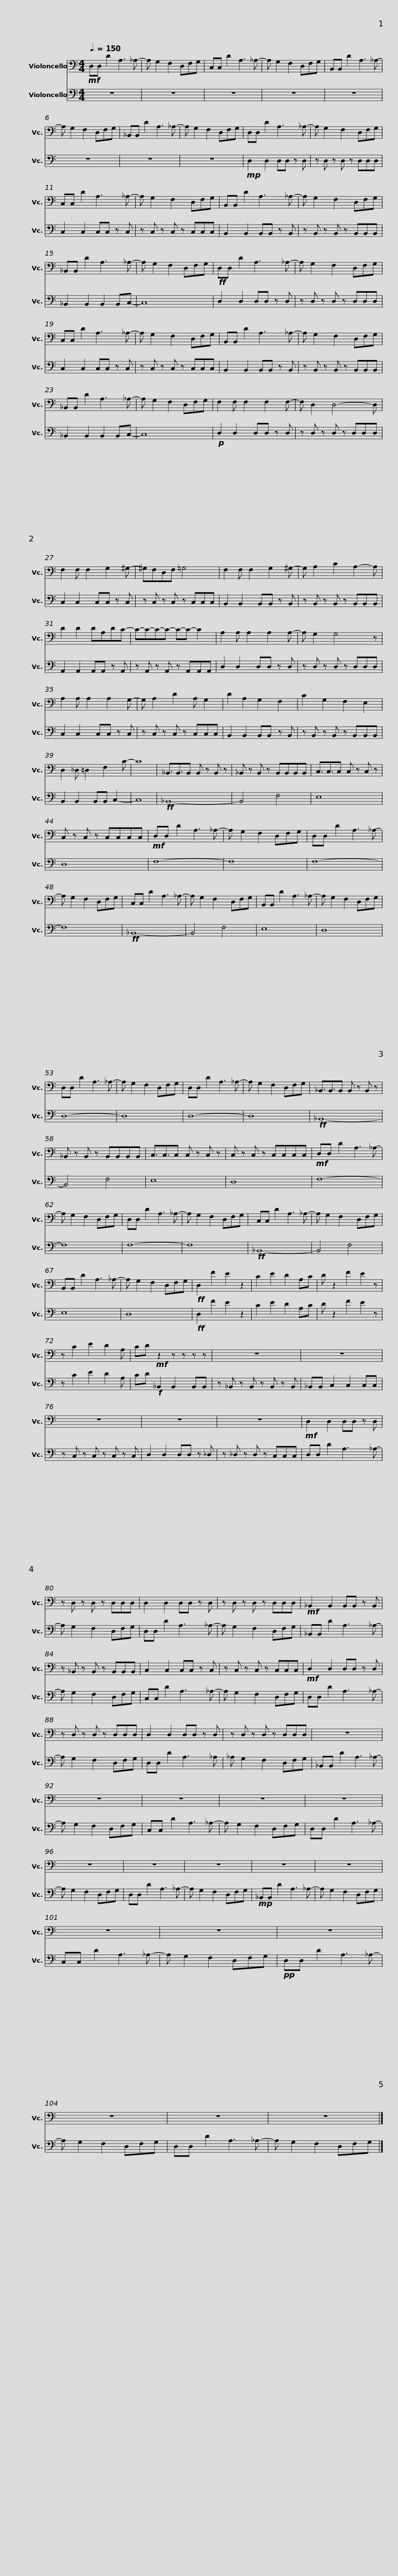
X:1
%%score 1 2
L:1/8
Q:3/8=150
M:4/4
I:linebreak $
K:C
V:1 bass
V:2 bass
V:1
!mf! D,D, D2 A,3 _A,- | A, G,2 F,2 D,F,G, | C,C, D2 A,3 _A,- | A, G,2 F,2 D,F,G, | B,,B,, D2 A,3 _A,- | %5
 A, G,2 F,2 D,F,G, |$ _B,,B,, D2 A,3 _A,- | A, G,2 F,2 D,F,G, | D,D, D2 A,3 _A,- | A, G,2 F,2 D,F,G, | %10
 C,C, D2 A,3 _A,- | A, G,2 F,2 D,F,G, |$ B,,B,, D2 A,3 _A,- | A, G,2 F,2 D,F,G, | _B,,B,, D2 A,3 _A,- | %15
 A, G,2 F,2 D,F,G, |!ff! D,D, D2 A,3 _A,- | A, G,2 F,2 D,F,G, |$ C,C, D2 A,3 _A,- | A, G,2 F,2 D,F,G, | %20
 B,,B,, D2 A,3 _A,- | A, G,2 F,2 D,F,G, | _B,,B,, D2 A,3 _A,- | A, G,2 F,2 D,F,G, |$ F,2 F, F,2 F,2 F,- | %25
 F, D,2 D,4- D, | F,2 F, F,2 G,2 ^G,- | ^G,F,D,F, =G,4 | F,2 F, F,2 G,2 ^G,- |$ G, A,2 C2 A,2- A, | %30
 D2 D2 DA,DC- | C-C-C-C- C-C- C2 | A,2 A, A,2 A,2 A,- | A, G,2 G,4 z |$ A,2 A, A,2 A,2 G,- | %35
 G, A,2 D2 A, G,2 | D2 A,2 G,2 F,2 | C2 G,2 F,2 E,2 | D,2 _D, =D,2 F,2 C- | C8 |$ %40
 _B,,3/2B,,3/2B,, B,, z B,, z | _B,, z B,, z B,,B,,B,,B,, | C,3/2C,3/2C, C, z C, z | C, z C, z C,C,C,C, |!mf! D,D, D2 A,3 _A,- |$ %45
 A, G,2 F,2 D,F,G, | D,D, D2 A,3 _A,- | A, G,2 F,2 D,F,G, | C,C, D2 A,3 _A,- | A, G,2 F,2 D,F,G, | %50
 B,,B,, D2 A,3 _A,- | A, G,2 F,2 D,F,G, |$ D,D, D2 A,3 _A,- | A, G,2 F,2 D,F,G, | D,D, D2 A,3 _A,- | %55
 A, G,2 F,2 D,F,G, | _B,,3/2B,,3/2B,, B,, z B,, z | _B,, z B,, z B,,B,,B,,B,, |$ C,3/2C,3/2C, C, z C, z | C, z C, z C,C,C,C, | %60
!mf! D,D, D2 A,3 _A,- | A, G,2 F,2 D,F,G, | D,D, D2 A,3 _A,- | A, G,2 F,2 D,F,G, |$ C,C, D2 A,3 _A,- | %65
 A, G,2 F,2 D,F,G, | B,,B,, D2 A,3 _A,- | A, G,2 F,2 D,F,G, |!ff! D,2 F2 E2 z2 | C2 E2 D2 A,C | %70
 D z2 F2 E2 z |$ z C2 E2 D2 A, | CD!mf! z2 z z z z | z8 | z8 | %75
 z8 |$ z8 | z8 |!mf! D,2 D,2 D,D, z D, | z D, z D, z D,D,D, | %80
 D,2 D,2 D,D, z D, | z D, z D, z D,D,D, |$!mf! _B,,2 B,,2 B,,B,, z B,, | z _B,, z B,, z B,,B,,B,, | C,2 C,2 C,C, z C, | %85
 z C, z C, z C,C,C, |!mf! D,2 D,2 D,D, z D, |$ z D, z D, z D,D,D, | D,2 D,2 D,D, z D, | z D, z D, z D,D,D, | %90
 z8 | z8 | z8 |$ z8 | z8 | %95
 z8 | z8 | z8 | z8 | z8 |$ %100
 z8 | z8 | z8 | z8 | z8 | %105
 z8 |] %106
V:2
 z8 | z8 | z8 | z8 | z8 | %5
 z8 |$ z8 | z8 |!mp! D,2 D,2 D,D, z D, | z D, z D, z D,D,D, | %10
 C,2 C,2 C,C, z C, | z C, z C, z C,C,C, |$ B,,2 B,,2 B,,B,, z B,, | z B,, z B,, z B,,B,,B,, | _B,,2 B,,2 B,,2 B,,C,- | %15
 C,8 | D,2 D,2 D,D, z D, | z D, z D, z D,D,D, |$ C,2 C,2 C,C, z C, | z C, z C, z C,C,C, | %20
 B,,2 B,,2 B,,B,, z B,, | z B,, z B,, z B,,B,,B,, | _B,,2 B,,2 B,,2 B,,C,- | C,8 |$!p! D,2 D,2 D,D, z D, | %25
 z D, z D, z D,D,D, | C,2 C,2 C,C, z C, | z C, z C, z C,C,C, | B,,2 B,,2 B,,B,, z B,, |$ z B,, z B,, z B,,B,,B,, | %30
 A,,2 A,,2 A,,A,, z A,, | z A,, z A,, z A,,A,,A,, | D,2 D,2 D,D, z D, | z D, z D, z D,D,D, |$ C,2 C,2 C,C, z C, | %35
 z C, z C, z C,C,C, | B,,2 B,,2 B,,B,, z B,, | z B,, z B,, z B,,B,,B,, | B,,2 B,,2 B,,B,, C,2- | C,8 |$ %40
!ff! _B,,8- | B,,4 F,4 | E,8 | D,8 | F,8- |$ %45
 F,8 | F,8- | F,8 |!ff! _B,,8- | B,,4 F,4 | %50
 E,8 | D,8 |$ D,8- | D,8 | D,8- | %55
 D,8 |!ff! _B,,8- | B,,4 F,4 |$ E,8 | D,8 | %60
 F,8- | F,8 | F,8- | F,8 |$!ff! _B,,8- | %65
 B,,4 F,4 | E,8 | D,8 |!ff! D,2 F2 E2 z2 | C2 E2 D2 A,C | %70
 D z2 F2 E2 z |$ z C2 E2 D2 A, | CD!f! _B,,2 B,,2 B,,B,, | z _B,, z B,, z B,, z B,, | _B,,B,, C,2 C,2 C,C, | %75
 z C, z C, z C, z C, |$ D,2 D,2 D,D, z _D, | z _D, z D, z C,C,C, | D,D, D2 A,3 _A,- | A, G,2 F,2 D,F,G, | %80
 D,D, D2 A,3 _A,- | A, G,2 F,2 D,F,G, |$ _B,,B,, D2 A,3 _A,- | A, G,2 F,2 D,F,G, | C,C, D2 A,3 _A,- | %85
 A, G,2 F,2 D,F,G, | D,D, D2 A,3 _A,- |$ A, G,2 F,2 D,F,G, | D,D, D2 A,3 _A, | _A, G,2 F,2 D,F,G, | %90
 _B,,B,, D2 A,3 _A,- | A, G,2 F,2 D,F,G, | C,C, D2 A,3 _A,- |$ A, G,2 F,2 D,F,G, | D,D, D2 A,3 _A,- | %95
 A, G,2 F,2 D,F,G, | D,D, D2 A,3 _A,- | A, G,2 F,2 D,F,G, |!mp! _B,,B,, D2 A,3 _A,- | A, G,2 F,2 D,F,G, |$ %100
 C,C, D2 A,3 _A,- | A, G,2 F,2 D,F,G, |!pp! D,D, D2 A,3 _A,- | A, G,2 F,2 D,F,G, | D,D, D2 A,3 _A,- | %105
 A, G,2 F,2 D,F,G, |] %106
